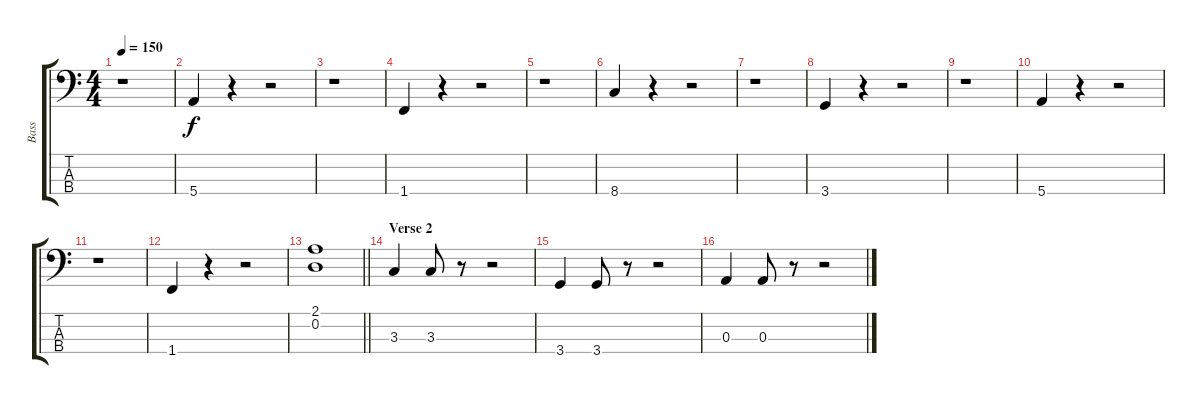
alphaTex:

\track ("Bass" "Bass") {instrument electricbassfinger}
\staff {score tabs}
\tuning (G2 D2 A1 E1) {hide}
\ts (4 4)
\tempo 150
\clef f4
\ks c
r.1{dy f} |
5.4.4 r.4 r.2 |
r.1 |
1.4.4 r.4 r.2 |
r.1 |
8.4.4 r.4 r.2 |
r.1 |
3.4.4 r.4 r.2 |
r.1 |
5.4.4 r.4 r.2 |
r.1 |
1.4.4 r.4 r.2 |
\barLineRight lightlight
(2.1 0.2).1 |
\section ("" "Verse 2")
3.3.4 3.3.8 r.8 r.2 |
3.4.4 3.4.8 r.8 r.2 |
0.3.4 0.3.8 r.8 r.2
